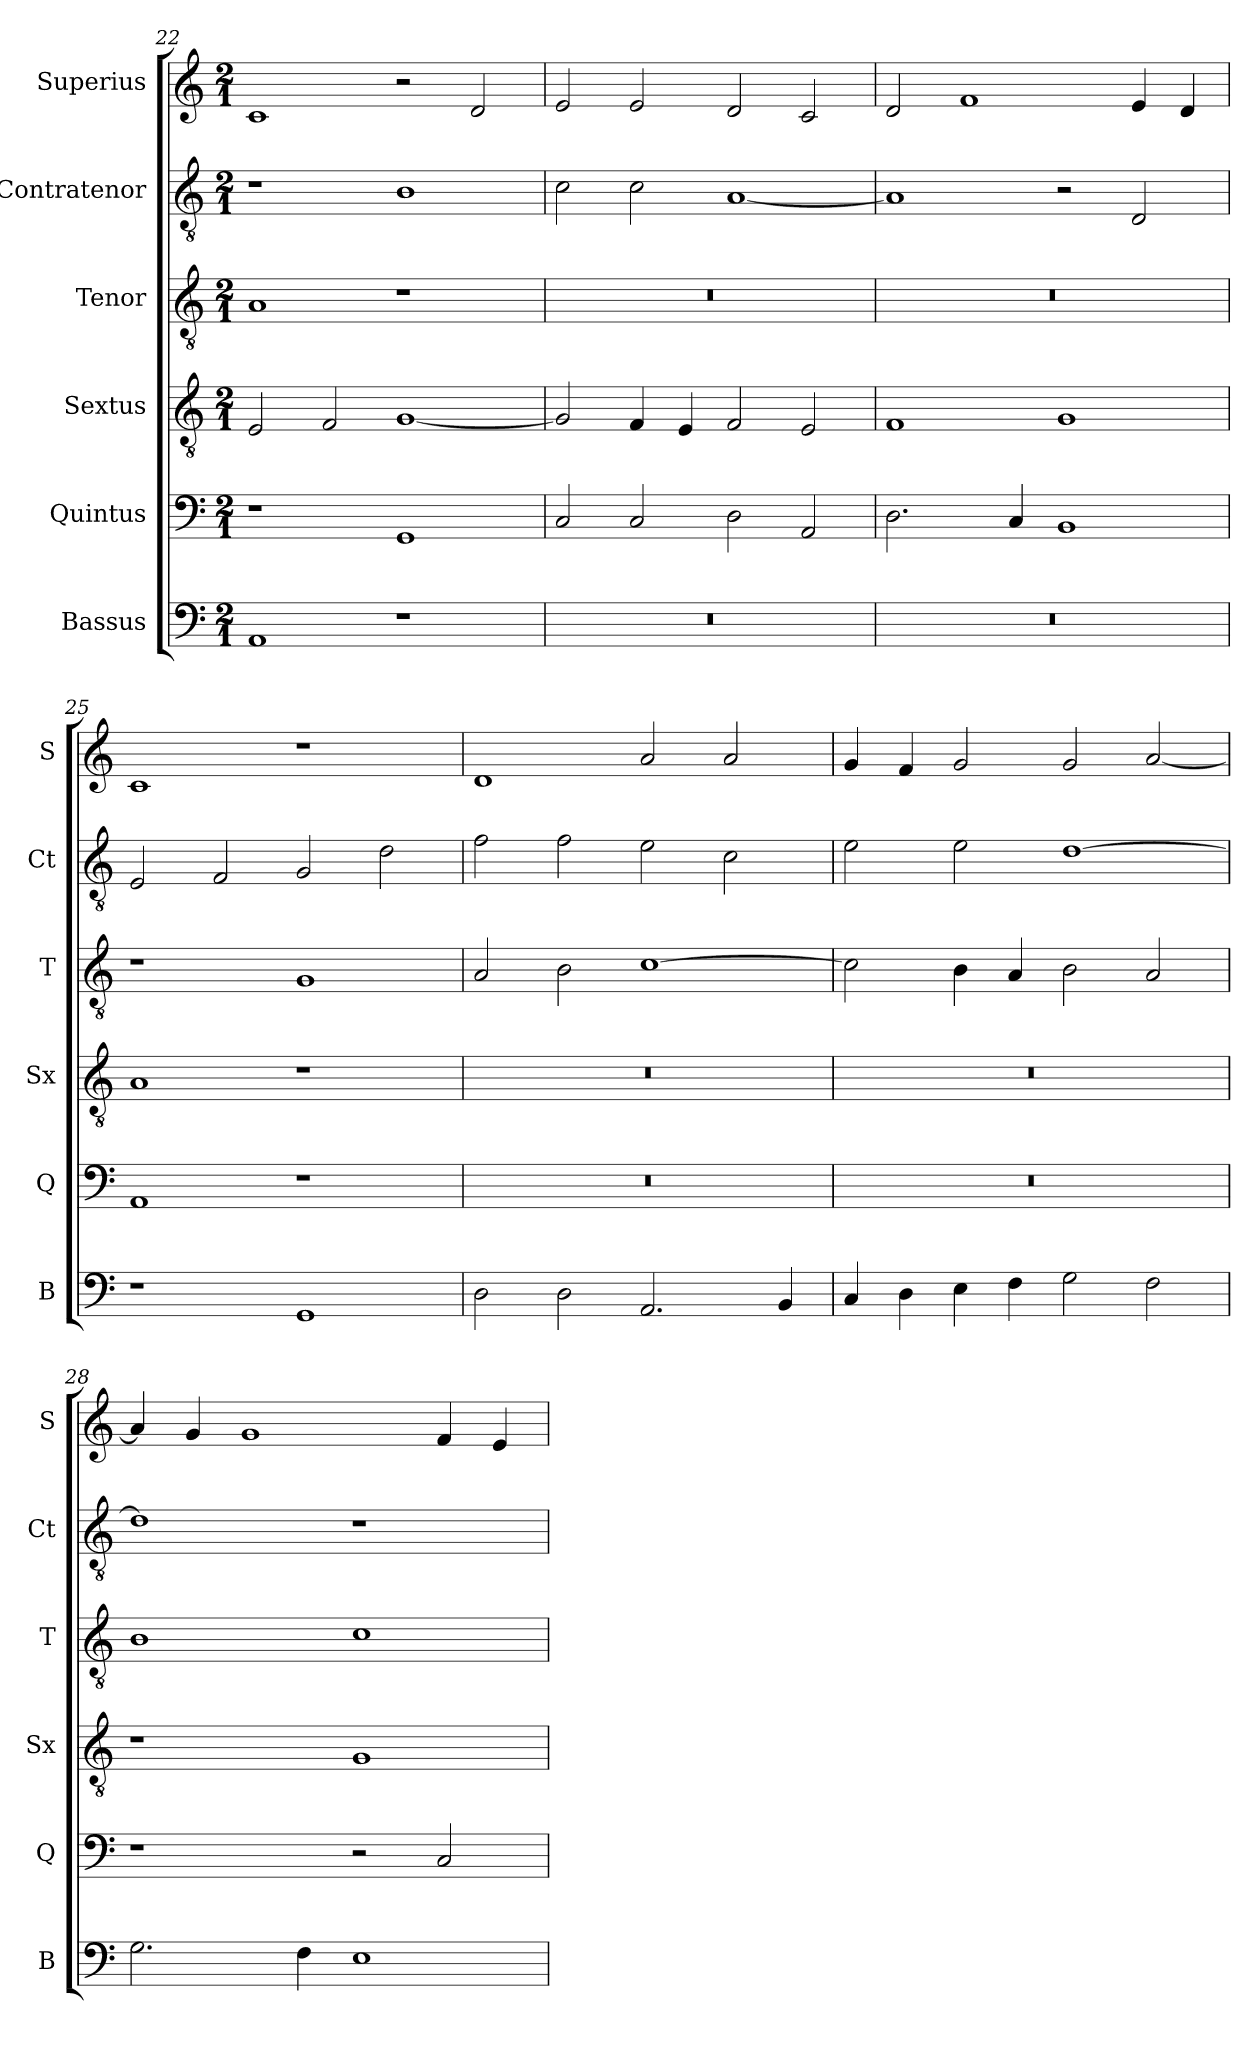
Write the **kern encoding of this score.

**kern	**kern	**kern	**kern	**kern	**kern
*part6	*part5	*part4	*part3	*part2	*part1
*staff6	*staff5	*staff4	*staff3	*staff2	*staff1
*I"Bassus	*I"Quintus	*I"Sextus	*I"Tenor	*I"Contratenor	*I"Superius
*I'B	*I'Q	*I'Sx	*I'T	*I'Ct	*I'S
*clefF4	*clefF4	*clefGv2	*clefGv2	*clefGv2	*clefG2
*k[]	*k[]	*k[]	*k[]	*k[]	*k[]
*M2/1	*M2/1	*M2/1	*M2/1	*M2/1	*M2/1
=22	=22	=22	=22	=22	=22
1AA	1r	2E/	1A	1r	1c
.	.	2F/	.	.	.
1r	1GG	[1G	1r	1B	2r
.	.	.	.	.	2d/
=23	=23	=23	=23	=23	=23
0r	2C/	2G/]	0r	2c\	2e/
.	2C/	4F/	.	2c\	2e/
.	.	4E/	.	.	.
.	2D\	2F/	.	[1A	2d/
.	2AA/	2E/	.	.	2c/
=24	=24	=24	=24	=24	=24
0r	2.D\	1F	0r	1A]	2d/
.	.	.	.	.	1f
.	4C/	.	.	.	.
.	1BB	1G	.	2r	.
.	.	.	.	2D/	4e/
.	.	.	.	.	4d/
=25	=25	=25	=25	=25	=25
1r	1AA	1A	1r	2E/	1c
.	.	.	.	2F/	.
1GG	1r	1r	1G	2G/	1r
.	.	.	.	2d\	.
=26	=26	=26	=26	=26	=26
2D\	0r	0r	2A/	2f\	1d
2D\	.	.	2B\	2f\	.
2.AA/	.	.	[1c	2e\	2a/
.	.	.	.	2c\	2a/
4BB/	.	.	.	.	.
=27	=27	=27	=27	=27	=27
4C/	0r	0r	2c\]	2e\	4g/
4D\	.	.	.	.	4f/
4E\	.	.	4B\	2e\	2g/
4F\	.	.	4A/	.	.
2G\	.	.	2B\	[1d	2g/
2F\	.	.	2A/	.	[2a/
=28	=28	=28	=28	=28	=28
2.G\	1r	1r	1B	1d]	4a/]
.	.	.	.	.	4g/
.	.	.	.	.	1g
4F\	.	.	.	.	.
1E	2r	1G	1c	1r	.
.	2C/	.	.	.	4f/
.	.	.	.	.	4e/
=	=	=	=	=	=
*-	*-	*-	*-	*-	*-
